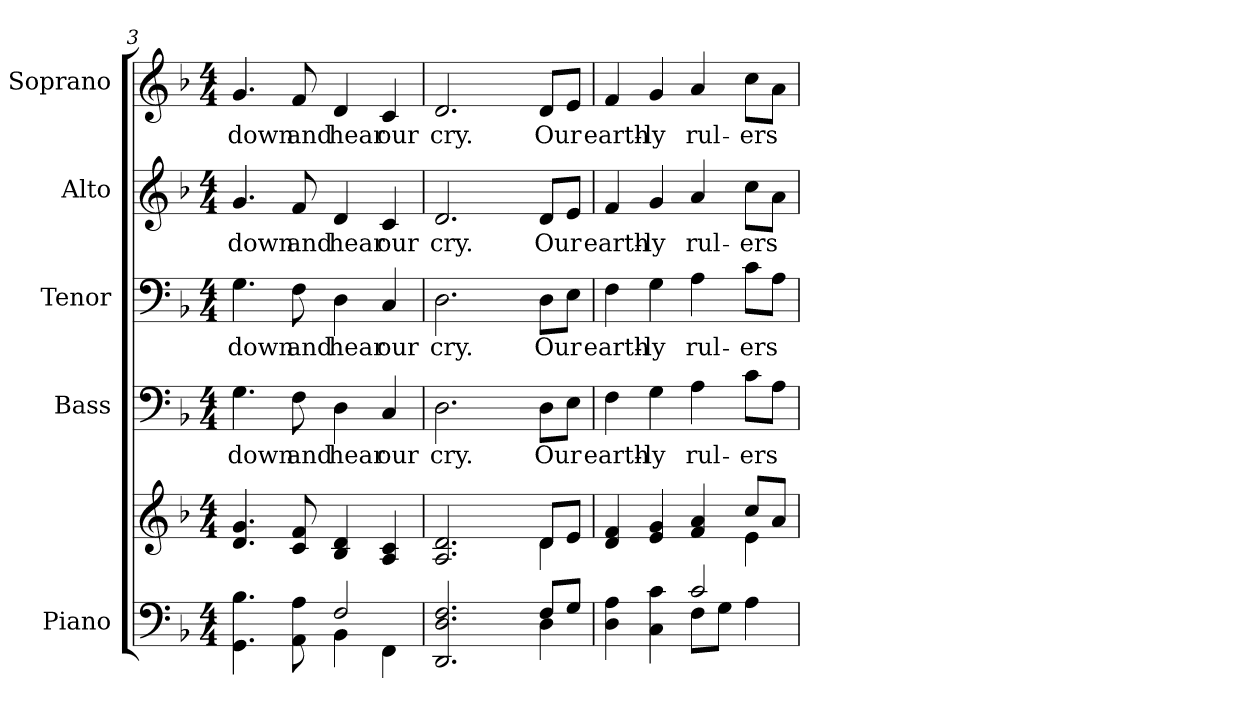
**kern	**kern	**kern	**text	**kern	**text	**kern	**text	**kern	**text
*part5	*part5	*part4	*part4	*part3	*part3	*part2	*part2	*part1	*part1
*staff6	*staff5	*staff4	*staff4	*staff3	*staff3	*staff2	*staff2	*staff1	*staff1
*I"Piano	*	*I"Bass	*	*I"Tenor	*	*I"Alto	*	*I"Soprano	*
*I'Pno.	*	*I'B.	*	*I'T.	*	*I'A.	*	*I'S.	*
*clefF4	*clefG2	*clefF4	*	*clefF4	*	*clefG2	*	*clefG2	*
*k[b-]	*k[b-]	*k[b-]	*	*k[b-]	*	*k[b-]	*	*k[b-]	*
*F:	*F:	*F:	*	*F:	*	*F:	*	*F:	*
*M4/4	*M4/4	*M4/4	*	*M4/4	*	*M4/4	*	*M4/4	*
=3	=3	=3	=3	=3	=3	=3	=3	=3	=3
*^	*	*	*	*	*	*	*	*	*
!	!	!	!	!LO:LY:b:color=#000000	!	!	!	!	!	!
!	!	!	!	!	!	!LO:LY:b:color=#000000	!	!	!	!
!	!	!	!	!	!	!	!	!LO:LY:b:color=#000000	!	!
!	!	!	!	!	!	!	!	!	!	!LO:LY:b:color=#000000
4.GGi\ 4.B-i	2ryy	4.di/ 4.gi	4.Gi\	down	4.Gi\	down	4.gi/	down	4.gi/	down
!	!	!	!	!LO:LY:b:color=#000000	!	!	!	!	!	!
!	!	!	!	!	!	!LO:LY:b:color=#000000	!	!	!	!
!	!	!	!	!	!	!	!	!LO:LY:b:color=#000000	!	!
!	!	!	!	!	!	!	!	!	!	!LO:LY:b:color=#000000
8AAi\ 8Ai	.	8ci/ 8fi	8Fi\	and	8Fi\	and	8fi/	and	8fi/	and
!	!	!	!	!LO:LY:b:color=#000000	!	!	!	!	!	!
!	!	!	!	!	!	!LO:LY:b:color=#000000	!	!	!	!
!	!	!	!	!	!	!	!	!LO:LY:b:color=#000000	!	!
!	!	!	!	!	!	!	!	!	!	!LO:LY:b:color=#000000
2Fi/	4BB-i\	4B-i/ 4di	4Di\	hear	4Di\	hear	4di/	hear	4di/	hear
!	!	!	!	!LO:LY:b:color=#000000	!	!	!	!	!	!
!	!	!	!	!	!	!LO:LY:b:color=#000000	!	!	!	!
!	!	!	!	!	!	!	!	!LO:LY:b:color=#000000	!	!
!	!	!	!	!	!	!	!	!	!	!LO:LY:b:color=#000000
.	4FFi\	4Ai/ 4ci	4Ci/	our	4Ci/	our	4ci/	our	4ci/	our
=4	=4	=4	=4	=4	=4	=4	=4	=4	=4	=4
*	*	*^	*	*	*	*	*	*	*	*
!	!	!	!	!	!LO:LY:b:color=#000000	!	!	!	!	!	!
!	!	!	!	!	!	!	!LO:LY:b:color=#000000	!	!	!	!
!	!	!	!	!	!	!	!	!	!LO:LY:b:color=#000000	!	!
!	!	!	!	!	!	!	!	!	!	!	!LO:LY:b:color=#000000
2.DDi/ 2.Di 2.Fi	2ryy	2.Ai/ 2.di	2ryy	2.Di\	cry.	2.Di\	cry.	2.di/	cry.	2.di/	cry.
.	4ryy	.	4ryy	.	.	.	.	.	.	.	.
!	!	!	!	!	!LO:LY:b:color=#000000	!	!	!	!	!	!
!	!	!	!	!	!	!	!LO:LY:b:color=#000000	!	!	!	!
!	!	!	!	!	!	!	!	!	!LO:LY:b:color=#000000	!	!
!	!	!	!	!	!	!	!	!	!	!	!LO:LY:b:color=#000000
8Fi/L	4Di\	8di/L	4di\	8Di\L	Our	8Di\L	Our	8di/L	Our	8di/L	Our
8Gi/J	.	8ei/J	.	8Ei\J	.	8Ei\J	.	8ei/J	.	8ei/J	.
!!LO:PB:g=z
=5	=5	=5	=5	=5	=5	=5	=5	=5	=5	=5	=5
!	!	!	!	!	!LO:LY:b:color=#000000	!	!	!	!	!	!
!	!	!	!	!	!	!	!LO:LY:b:color=#000000	!	!	!	!
!	!	!	!	!	!	!	!	!	!LO:LY:b:color=#000000	!	!
!	!	!	!	!	!	!	!	!	!	!	!LO:LY:b:color=#000000
4Di\ 4Ai	2ryy	4di/ 4fi	2ryy	4Fi\	earth-	4Fi\	earth-	4fi/	earth-	4fi/	earth-
!	!	!	!	!	!LO:LY:b:color=#000000	!	!	!	!	!	!
!	!	!	!	!	!	!	!LO:LY:b:color=#000000	!	!	!	!
!	!	!	!	!	!	!	!	!	!LO:LY:b:color=#000000	!	!
!	!	!	!	!	!	!	!	!	!	!	!LO:LY:b:color=#000000
4Ci\ 4ci	.	4ei/ 4gi	.	4Gi\	-ly	4Gi\	-ly	4gi/	-ly	4gi/	-ly
!	!	!	!	!	!LO:LY:b:color=#000000	!	!	!	!	!	!
!	!	!	!	!	!	!	!LO:LY:b:color=#000000	!	!	!	!
!	!	!	!	!	!	!	!	!	!LO:LY:b:color=#000000	!	!
!	!	!	!	!	!	!	!	!	!	!	!LO:LY:b:color=#000000
2ci/	8Fi\L	4fi/ 4ai	4ryy	4Ai\	rul-	4Ai\	rul-	4ai/	rul-	4ai/	rul-
.	8Gi\J	.	.	.	.	.	.	.	.	.	.
!	!	!	!	!	!LO:LY:b:color=#000000	!	!	!	!	!	!
!	!	!	!	!	!	!	!LO:LY:b:color=#000000	!	!	!	!
!	!	!	!	!	!	!	!	!	!LO:LY:b:color=#000000	!	!
!	!	!	!	!	!	!	!	!	!	!	!LO:LY:b:color=#000000
.	4Ai\	8cci/L	4ei\	8ci\L	-ers	8ci\L	-ers	8cci\L	-ers	8cci\L	-ers
.	.	8ai/J	.	8Ai\J	.	8Ai\J	.	8ai\J	.	8ai\J	.
*v	*v	*	*	*	*	*	*	*	*	*	*
*	*v	*v	*	*	*	*	*	*	*	*
=	=	=	=	=	=	=	=	=	=
*-	*-	*-	*-	*-	*-	*-	*-	*-	*-
